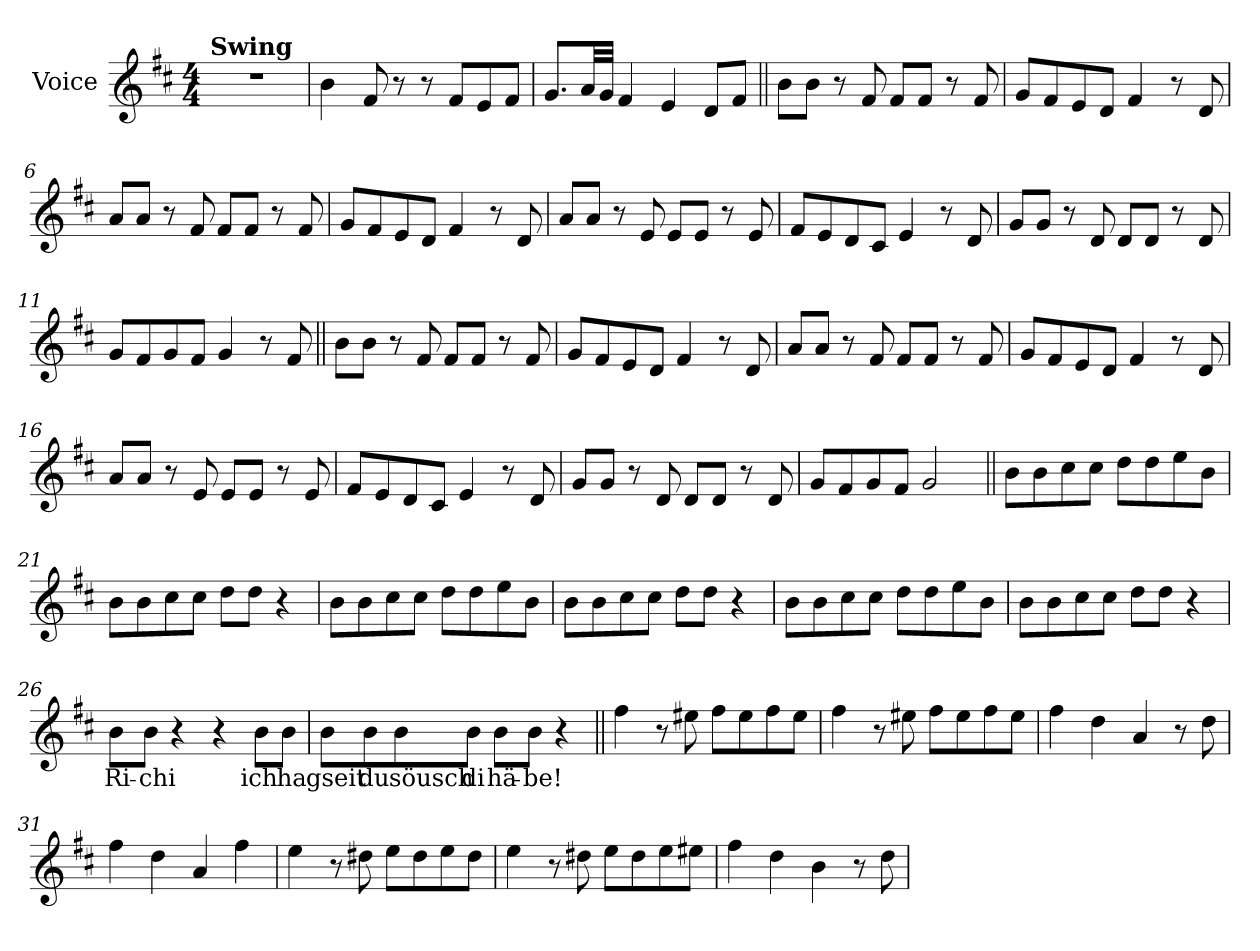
**kern	**text
*part1	*part1
*staff1	*staff1
*I"Voice	*
*I'Vc.	*
*clefG2	*
*k[f#c#]	*
*M4/4	*
*MM130	*
=1	=1
!LO:TX:a:B:t=Swing	!
1r	.
=2	=2
4b!	.
8f#!	.
8r	.
8r	.
8f#!L	.
8e!	.
8f#!J	.
=3	=3
8.g!L	.
32a!LL	.
32g!JJJ	.
4f#!	.
4e!	.
8d!L	.
8f#J	.
=4||	=4||
8bL	.
8bJ	.
8r	.
8f#	.
8f#L	.
8f#J	.
8r	.
8f#	.
=5	=5
8gL	.
8f#	.
8e	.
8dJ	.
4f#	.
8r	.
8d	.
=6	=6
8aL	.
8aJ	.
8r	.
8f#	.
8f#L	.
8f#J	.
8r	.
8f#	.
=7	=7
8gL	.
8f#	.
8e	.
8dJ	.
4f#	.
8r	.
8d	.
=8	=8
8aL	.
8aJ	.
8r	.
8e	.
8eL	.
8eJ	.
8r	.
8e	.
=9	=9
8f#L	.
8e	.
8d	.
8c#J	.
4e	.
8r	.
8d	.
=10	=10
8gL	.
8gJ	.
8r	.
8d	.
8dL	.
8dJ	.
8r	.
8d	.
=11	=11
8gL	.
8f#	.
8g	.
8f#J	.
4g	.
8r	.
8f#	.
=12||	=12||
8bL	.
8bJ	.
8r	.
8f#	.
8f#L	.
8f#J	.
8r	.
8f#	.
=13	=13
8gL	.
8f#	.
8e	.
8dJ	.
4f#	.
8r	.
8d	.
=14	=14
8aL	.
8aJ	.
8r	.
8f#	.
8f#L	.
8f#J	.
8r	.
8f#	.
=15	=15
8gL	.
8f#	.
8e	.
8dJ	.
4f#	.
8r	.
8d	.
=16	=16
8aL	.
8aJ	.
8r	.
8e	.
8eL	.
8eJ	.
8r	.
8e	.
=17	=17
8f#L	.
8e	.
8d	.
8c#J	.
4e	.
8r	.
8d	.
=18	=18
8gL	.
8gJ	.
8r	.
8d	.
8dL	.
8dJ	.
8r	.
8d	.
=19	=19
8gL	.
8f#	.
8g	.
8f#J	.
2g	.
=20||	=20||
8bL	.
8b	.
8cc#	.
8cc#J	.
8ddL	.
8dd	.
8ee	.
8bJ	.
=21	=21
8bL	.
8b	.
8cc#	.
8cc#J	.
8ddL	.
8ddJ	.
4r	.
=22	=22
8bL	.
8b	.
8cc#	.
8cc#J	.
8ddL	.
8dd	.
8ee	.
8bJ	.
=23	=23
8bL	.
8b	.
8cc#	.
8cc#J	.
8ddL	.
8ddJ	.
4r	.
=24	=24
8bL	.
8b	.
8cc#	.
8cc#J	.
8ddL	.
8dd	.
8ee	.
8bJ	.
=25	=25
8bL	.
8b	.
8cc#	.
8cc#J	.
8ddL	.
8ddJ	.
4r	.
=26	=26
8bL	Ri-
8bJ	-chi
4r	.
4r	.
8bL	ich
8bJ	ha
=27	=27
8bL	gseit
8b	du
8b	söusch
8bJ	di
8bL	hä-
8bJ	-be!
4r	.
=28||	=28||
4ff#	.
8r	.
8ee#X	.
8ff#L	.
8ee#	.
8ff#	.
8ee#J	.
=29	=29
4ff#	.
8r	.
8ee#X	.
8ff#L	.
8ee#	.
8ff#	.
8ee#J	.
=30	=30
4ff#	.
4dd	.
4a	.
8r	.
8dd	.
=31	=31
4ff#	.
4dd	.
4a	.
4ff#	.
=32	=32
4ee	.
8r	.
8dd#X	.
8eeL	.
8dd#	.
8ee	.
8dd#J	.
=33	=33
4ee	.
8r	.
8dd#X	.
8eeL	.
8dd#	.
8ee	.
8ee#XJ	.
=34	=34
4ff#	.
4dd	.
4b	.
8r	.
8dd	.
=	=
*-	*-
